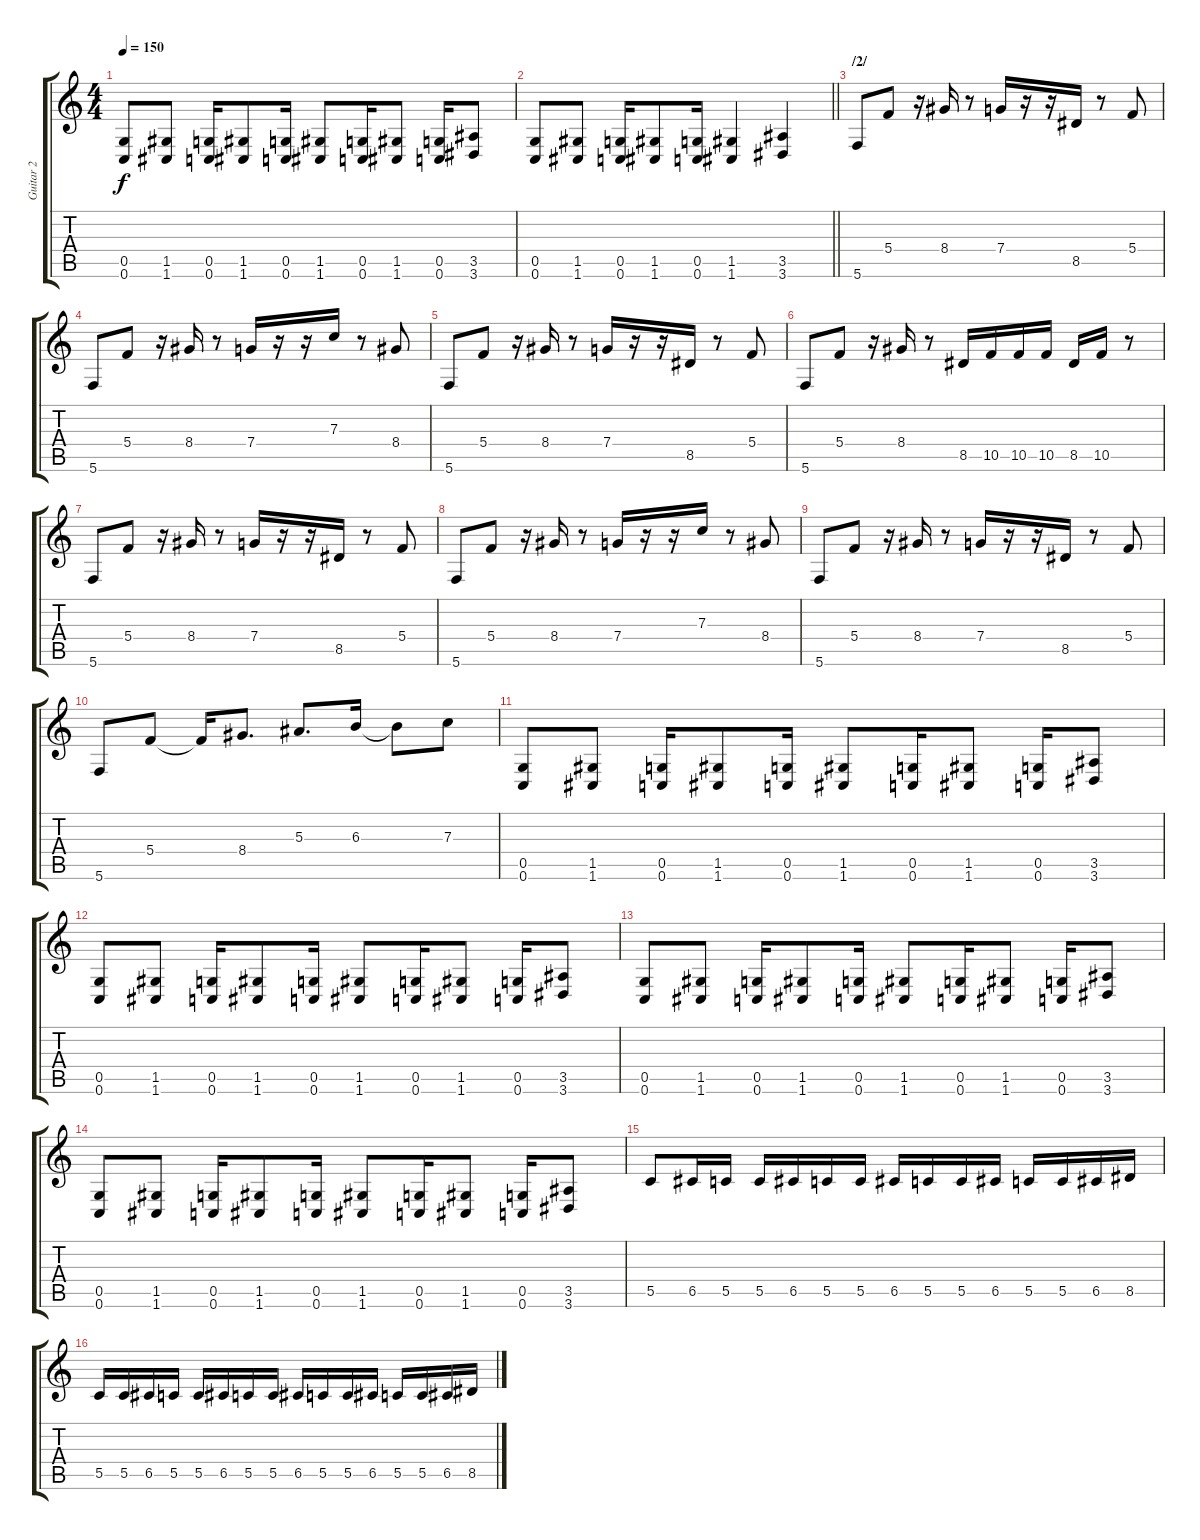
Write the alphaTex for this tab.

\track ("Guitar 2" "Guitar 2") {instrument distortionguitar}
\staff {score tabs}
\tuning (D4 A3 F3 C3 G2 C2) {hide}
\ts (4 4)
\tempo 150
\clef g2
\ks c
(0.5 0.6).8{dy f} (1.5 1.6).8 (0.5 0.6).16 (1.5 1.6).8 (0.5 0.6).16 (1.5 1.6).8 (0.5 0.6).16 (1.5 1.6).8 (0.5 0.6).16 (3.5 3.6).8 |
\barLineRight lightlight
(0.5 0.6).8 (1.5 1.6).8 (0.5 0.6).16 (1.5 1.6).8 (0.5 0.6).16 (1.5 1.6).4 (3.5 3.6).4 |
\section ("" "/2/")
5.6.8 5.4.8 r.16 8.4.16 r.8 7.4.16 r.16 r.16 8.5.16 r.8 5.4.8 |
5.6.8 5.4.8 r.16 8.4.16 r.8 7.4.16 r.16 r.16 7.3.16 r.8 8.4.8 |
5.6.8 5.4.8 r.16 8.4.16 r.8 7.4.16 r.16 r.16 8.5.16 r.8 5.4.8 |
5.6.8 5.4.8 r.16 8.4.16 r.8 8.5.16 10.5.16 10.5.16 10.5.16 8.5.16 10.5.16 r.8 |
5.6.8 5.4.8 r.16 8.4.16 r.8 7.4.16 r.16 r.16 8.5.16 r.8 5.4.8 |
5.6.8 5.4.8 r.16 8.4.16 r.8 7.4.16 r.16 r.16 7.3.16 r.8 8.4.8 |
5.6.8 5.4.8 r.16 8.4.16 r.8 7.4.16 r.16 r.16 8.5.16 r.8 5.4.8 |
5.6.8 5.4.8 5.4{t}.16 8.4.8{d} 5.3.8{d} 6.3.16 6.3{t}.8 7.3.8 |
(0.5 0.6).8 (1.5 1.6).8 (0.5 0.6).16 (1.5 1.6).8 (0.5 0.6).16 (1.5 1.6).8 (0.5 0.6).16 (1.5 1.6).8 (0.5 0.6).16 (3.5 3.6).8 |
(0.5 0.6).8 (1.5 1.6).8 (0.5 0.6).16 (1.5 1.6).8 (0.5 0.6).16 (1.5 1.6).8 (0.5 0.6).16 (1.5 1.6).8 (0.5 0.6).16 (3.5 3.6).8 |
(0.5 0.6).8 (1.5 1.6).8 (0.5 0.6).16 (1.5 1.6).8 (0.5 0.6).16 (1.5 1.6).8 (0.5 0.6).16 (1.5 1.6).8 (0.5 0.6).16 (3.5 3.6).8 |
(0.5 0.6).8 (1.5 1.6).8 (0.5 0.6).16 (1.5 1.6).8 (0.5 0.6).16 (1.5 1.6).8 (0.5 0.6).16 (1.5 1.6).8 (0.5 0.6).16 (3.5 3.6).8 |
5.5.8 6.5.16 5.5.16 5.5.16 6.5.16 5.5.16 5.5.16 6.5.16 5.5.16 5.5.16 6.5.16 5.5.16 5.5.16 6.5.16 8.5.16 |
5.5.16 5.5.16 6.5.16 5.5.16 5.5.16 6.5.16 5.5.16 5.5.16 6.5.16 5.5.16 5.5.16 6.5.16 5.5.16 5.5.16 6.5.16 8.5.16
